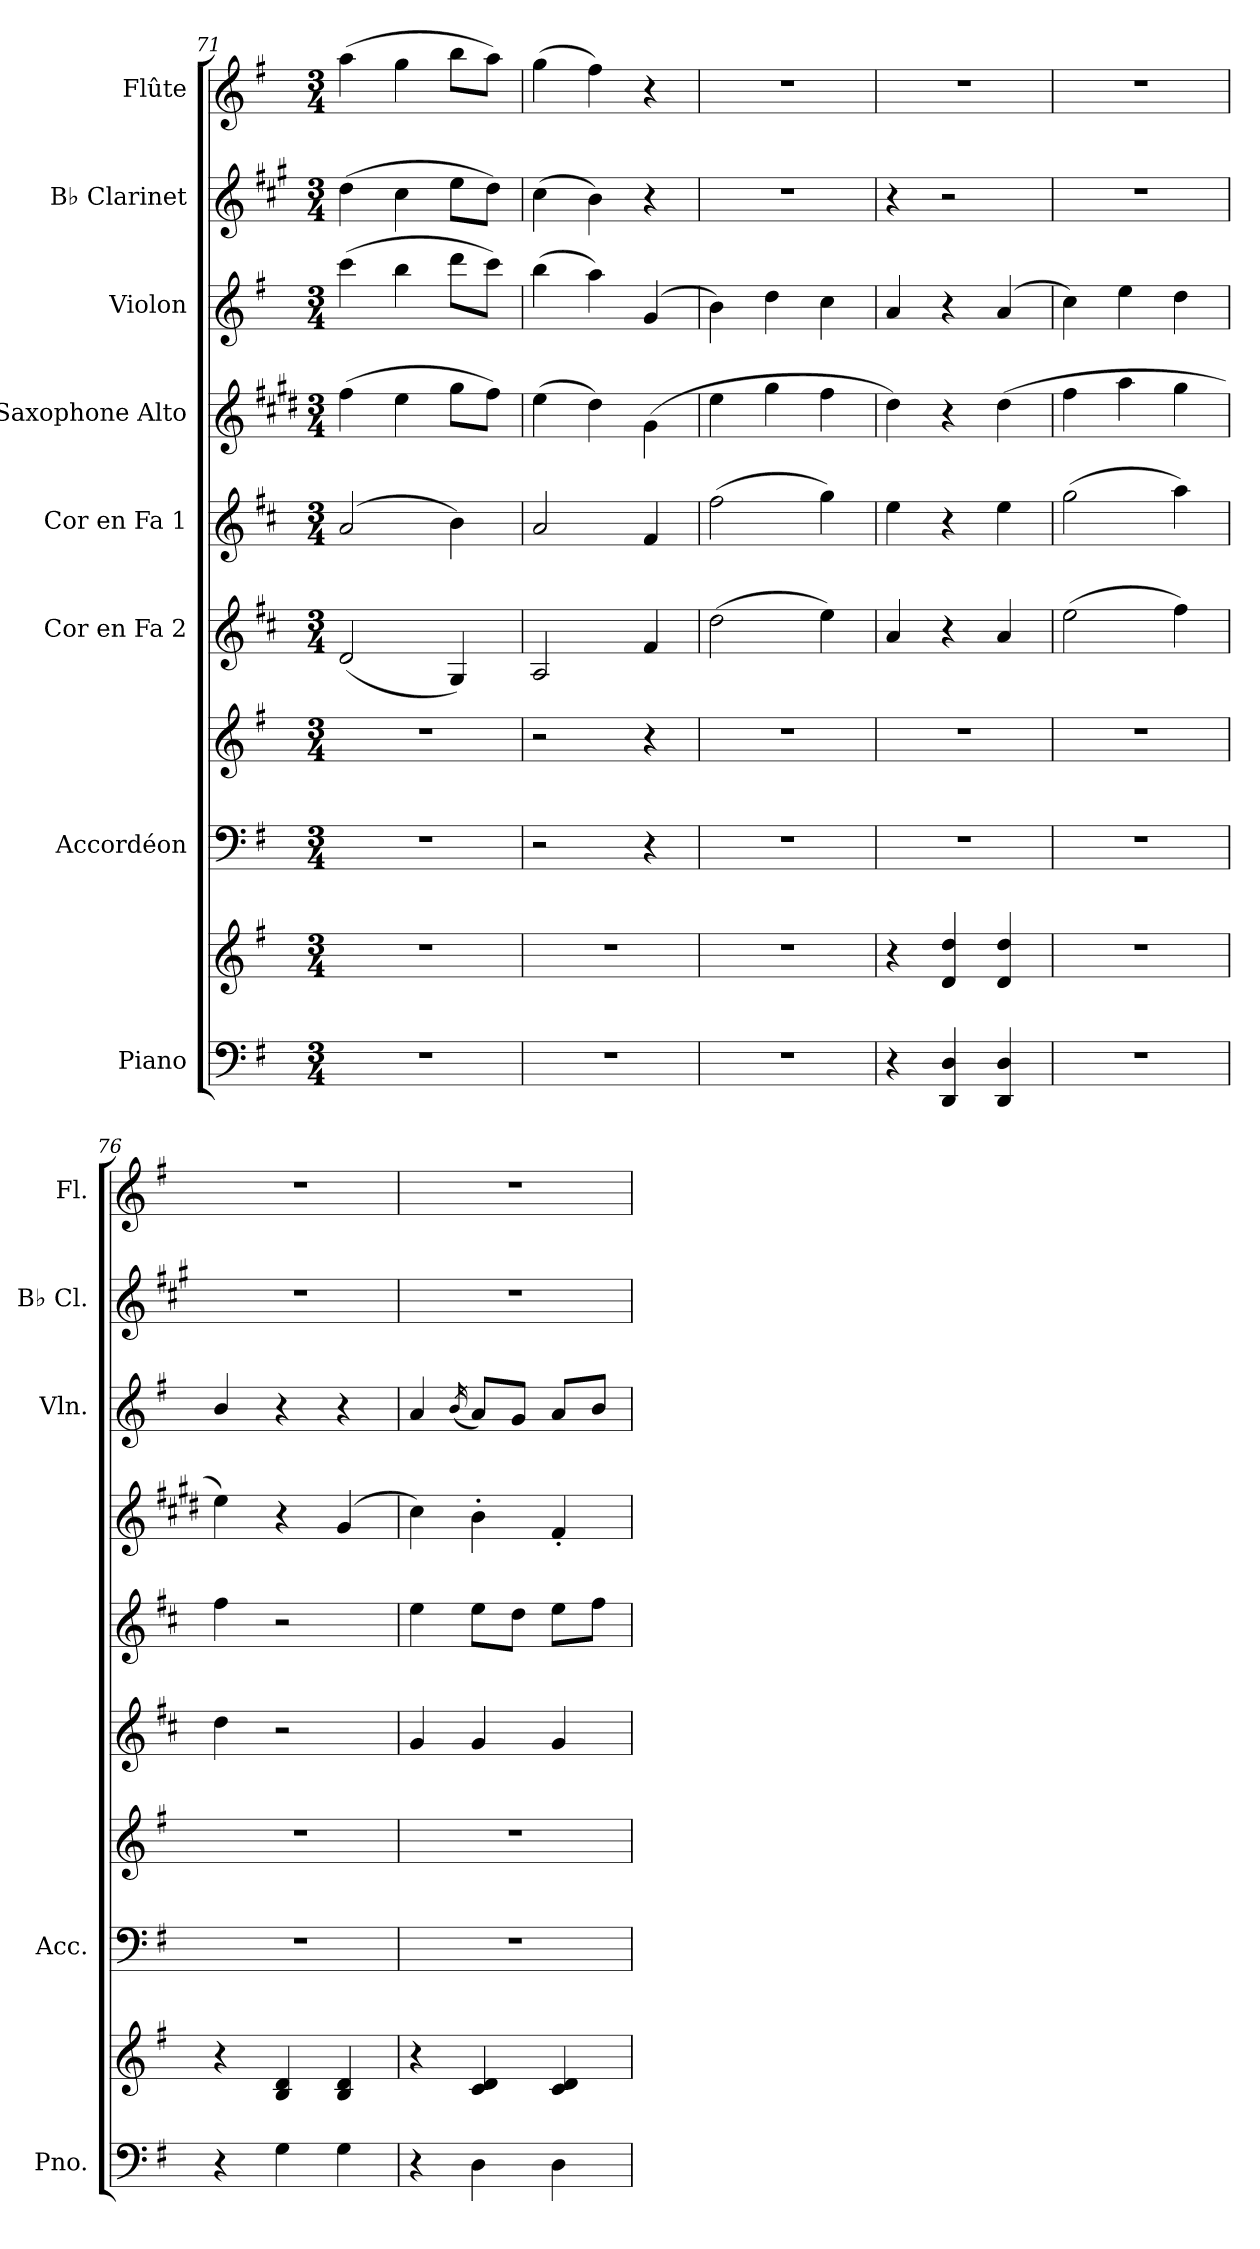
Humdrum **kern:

**kern	**kern	**kern	**kern	**kern	**kern	**kern	**kern	**kern	**kern
*part8	*part8	*part7	*part7	*part6	*part5	*part4	*part3	*part2	*part1
*staff10	*staff9	*staff8	*staff7	*staff6	*staff5	*staff4	*staff3	*staff2	*staff1
*I"Piano	*	*I"Accordéon	*	*I"Cor en Fa 2	*I"Cor en Fa 1	*I"Saxophone Alto	*I"Violon	*I"B♭ Clarinet	*I"Flûte
*I'Pno.	*	*I'Acc.	*	*	*	*	*I'Vln.	*I'B♭ Cl.	*I'Fl.
*clefF4	*clefG2	*clefF4	*clefG2	*clefG2	*clefG2	*clefG2	*clefG2	*clefG2	*clefG2
*	*	*	*	*ITrd4c7	*ITrd4c7	*ITrd5c9	*	*ITrd1c2	*
*k[f#]	*k[f#]	*k[f#]	*k[f#]	*k[f#]	*k[f#]	*k[f#]	*k[f#]	*k[f#]	*k[f#]
*M3/4	*M3/4	*M3/4	*M3/4	*M3/4	*M3/4	*M3/4	*M3/4	*M3/4	*M3/4
=71	=71	=71	=71	=71	=71	=71	=71	=71	=71
2.r	2.r	2.r	2.r	(2G/	(2d/	(4a\	(4ccc\	(4cc\	(4aa\
.	.	.	.	.	.	4g\	4bb\	4b\	4gg\
.	.	.	.	4C/)	4e\)	8b\L	8ddd\L	8dd\L	8bb\L
.	.	.	.	.	.	8a\J)	8ccc\J)	8cc\J)	8aa\J)
=72	=72	=72	=72	=72	=72	=72	=72	=72	=72
2.r	2.r	2r	2r	2D/	2d/	(4g\	(4bb\	(4b\	(4gg\
.	.	.	.	.	.	4f#\)	4aa\)	4a\)	4ff#\)
.	.	4r	4r	4B/	4B/	(4B\	(4g/	4r	4r
=73	=73	=73	=73	=73	=73	=73	=73	=73	=73
2.r	2.r	2.r	2.r	(2g\	(2b\	4g\	4b\)	2.r	2.r
.	.	.	.	.	.	4b\	4dd\	.	.
.	.	.	.	4a\)	4cc\)	4a\	4cc\	.	.
=74	=74	=74	=74	=74	=74	=74	=74	=74	=74
4r	4r	2.r	2.r	4d/	4a\	4f#\)	4a/	4r	2.r
4DD/ 4D/	4d/ 4dd/	.	.	4r	4r	4r	4r	2r	.
4DD/ 4D/	4d/ 4dd/	.	.	4d/	4a\	(4f#\	(4a/	.	.
=75	=75	=75	=75	=75	=75	=75	=75	=75	=75
2.r	2.r	2.r	2.r	(2a\	(2cc\	4a\	4cc\)	2.r	2.r
.	.	.	.	.	.	4cc\	4ee\	.	.
.	.	.	.	4b\)	4dd\)	4b\	4dd\	.	.
!!LO:PB:g=z
=76	=76	=76	=76	=76	=76	=76	=76	=76	=76
4r	4r	2.r	2.r	4g\	4b\	4g\)	4b/	2.r	2.r
4G\	4B/ 4d/	.	.	2r	2r	4r	4r	.	.
4G\	4B/ 4d/	.	.	.	.	(4B/	4r	.	.
=77	=77	=77	=77	=77	=77	=77	=77	=77	=77
4r	4r	2.r	2.r	4c/	4a\	4e\)	4a/	2.r	2.r
.	.	.	.	.	.	.	(16qb/	.	.
4D\	4c/ 4d/	.	.	4c/	8a\L	4d'\	8a/L)	.	.
.	.	.	.	.	8g\J	.	8g/J	.	.
4D\	4c/ 4d/	.	.	4c/	8a\L	4A'/	8a/L	.	.
.	.	.	.	.	8b\J	.	8b/J	.	.
=	=	=	=	=	=	=	=	=	=
*-	*-	*-	*-	*-	*-	*-	*-	*-	*-
